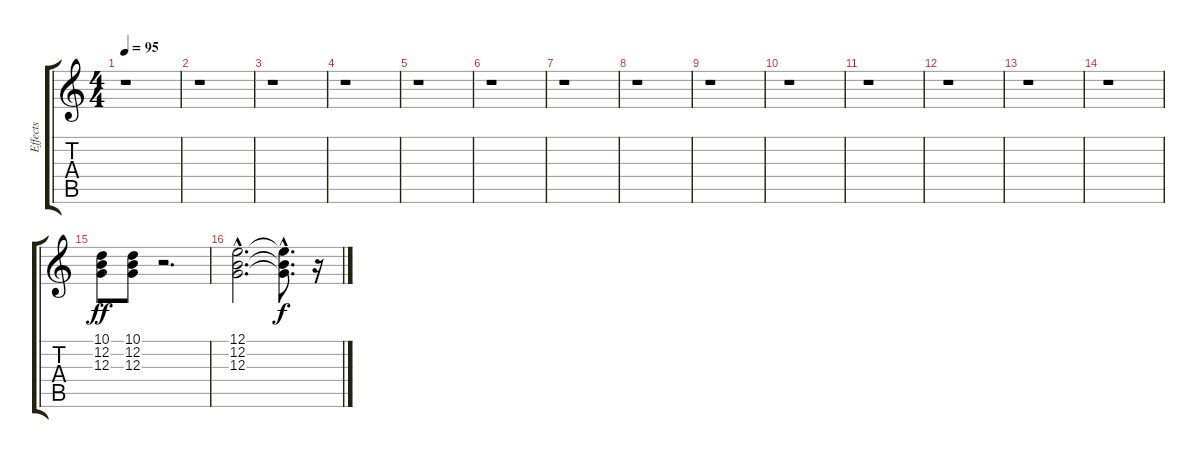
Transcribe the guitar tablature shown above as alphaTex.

\track ("Effects" "Effects") {instrument rockorgan}
\staff {score tabs}
\tuning (E4 B3 G3 D3 A2 E2) {hide}
\ts (4 4)
\tempo 95
\clef g2
\ks c
r.1{dy ff} |
r.1 |
r.1 |
r.1 |
r.1 |
r.1 |
r.1 |
r.1 |
r.1 |
r.1 |
r.1 |
r.1 |
r.1 |
r.1 |
(10.1 12.2 12.3).8 (10.1 12.2 12.3).8 r.2{d} |
(12.1{hac} 12.2{hac} 12.3{hac}).2{d} (12.1{hac t} 12.2{hac t} 12.3{hac t}).8{d dy f} r.16
